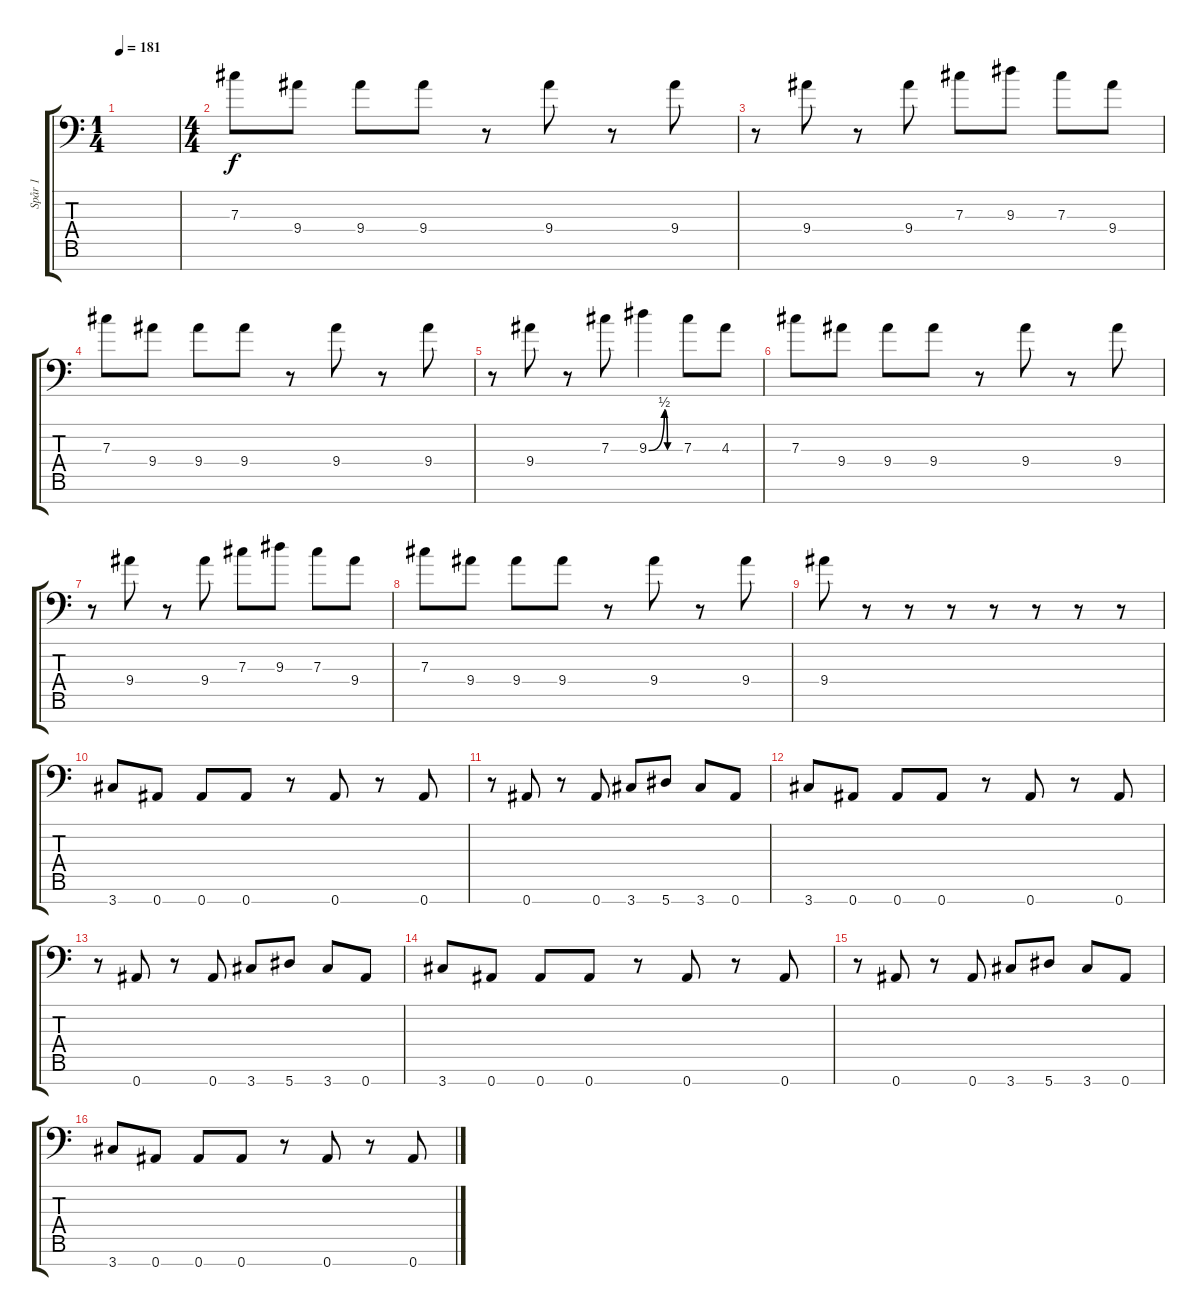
\track ("Spår 1" "Spår 1") {instrument overdrivenguitar}
\staff {score tabs}
\tuning (Eb4 Bb3 Gb3 Db3 Ab2 Eb2 Bb1) {hide}
\ts (1 4)
\tempo 181
\clef f4
\ks c
|
\ts (4 4)
7.3.8{volume 10} 9.4.8 9.4.8 9.4.8 r.8 9.4.8 r.8 9.4.8 |
r.8 9.4.8 r.8 9.4.8 7.3.8 9.3.8 7.3.8 9.4.8 |
7.3.8{volume 10} 9.4.8 9.4.8 9.4.8 r.8 9.4.8 r.8 9.4.8 |
r.8 9.4.8 r.8 7.3.8 9.3{be (custom 0 0 30 2 36 0 60 0)}.4 7.3.8 4.3.8 |
7.3.8{volume 10} 9.4.8 9.4.8 9.4.8 r.8 9.4.8 r.8 9.4.8 |
r.8 9.4.8 r.8 9.4.8 7.3.8 9.3.8 7.3.8 9.4.8 |
7.3.8{volume 10} 9.4.8 9.4.8 9.4.8 r.8 9.4.8 r.8 9.4.8 |
9.4.8 r.8 r.8 r.8 r.8 r.8 r.8 r.8 |
3.7.8{volume 14 balance 8 instrument overdrivenguitar} 0.7.8 0.7.8 0.7.8 r.8 0.7.8 r.8 0.7.8 |
r.8 0.7.8 r.8 0.7.8 3.7.8 5.7.8 3.7.8 0.7.8 |
3.7.8{volume 14 balance 8 instrument overdrivenguitar} 0.7.8 0.7.8 0.7.8 r.8 0.7.8 r.8 0.7.8 |
r.8 0.7.8 r.8 0.7.8 3.7.8 5.7.8 3.7.8 0.7.8 |
3.7.8{volume 14 balance 8 instrument overdrivenguitar} 0.7.8 0.7.8 0.7.8 r.8 0.7.8 r.8 0.7.8 |
r.8 0.7.8 r.8 0.7.8 3.7.8 5.7.8 3.7.8 0.7.8 |
3.7.8{volume 14 balance 8 instrument overdrivenguitar} 0.7.8 0.7.8 0.7.8 r.8 0.7.8 r.8 0.7.8
